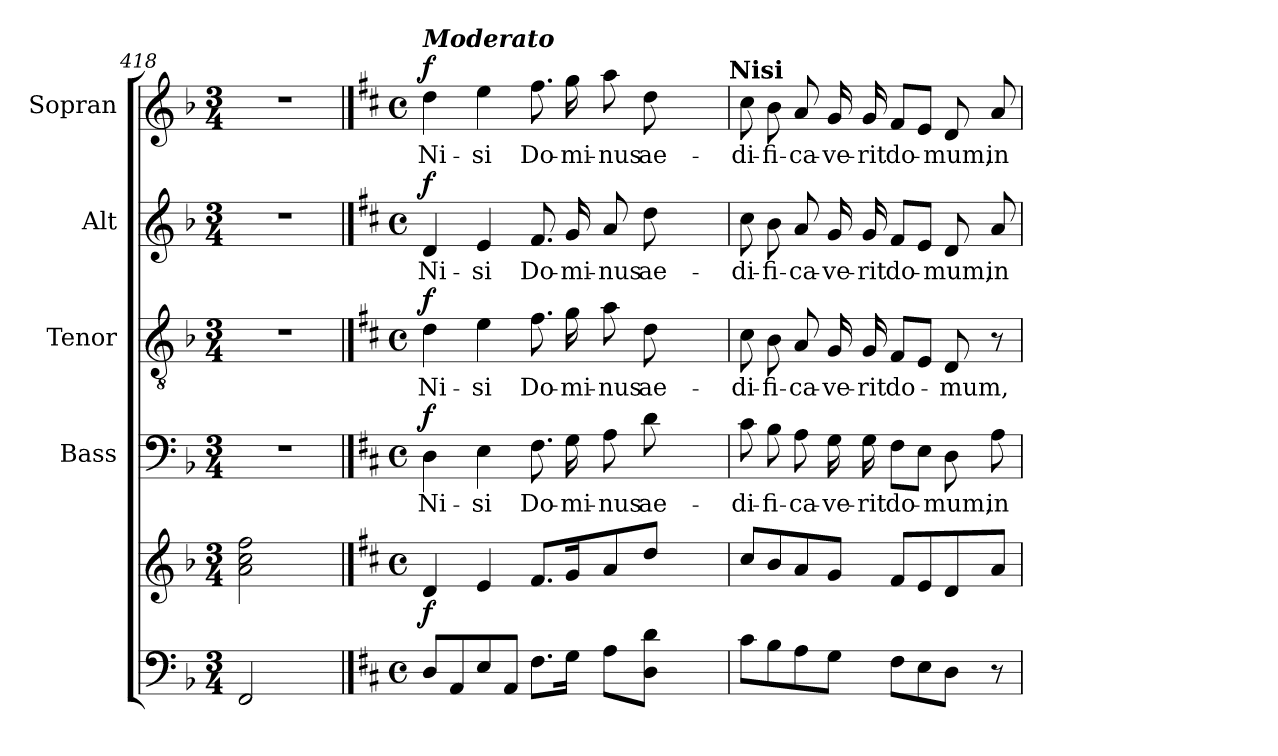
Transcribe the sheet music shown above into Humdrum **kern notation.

**kern	**kern	**dynam	**kern	**text	**dynam	**kern	**text	**dynam	**kern	**text	**dynam	**kern	**text	**dynam
*part5	*part5	*part5	*part4	*part4	*part4	*part3	*part3	*part3	*part2	*part2	*part2	*part1	*part1	*part1
*staff6	*staff5	*staff5/6	*staff4	*staff4	*staff4	*staff3	*staff3	*staff3	*staff2	*staff2	*staff2	*staff1	*staff1	*staff1
*	*	*	*I"Bass	*	*	*I"Tenor	*	*	*I"Alt	*	*	*I"Sopran	*	*
*	*	*	*I'B.	*	*	*I'T.	*	*	*I'A.	*	*	*I'S.	*	*
*clefF4	*clefG2	*	*clefF4	*	*	*clefGv2	*	*	*clefG2	*	*	*clefG2	*	*
*k[b-]	*k[b-]	*	*k[b-]	*	*	*k[b-]	*	*	*k[b-]	*	*	*k[b-]	*	*
*F:	*F:	*	*F:	*	*	*F:	*	*	*F:	*	*	*F:	*	*
*M3/4	*M3/4	*	*M3/4	*	*	*M3/4	*	*	*M3/4	*	*	*M3/4	*	*
=418	=418	=418	=418	=418	=418	=418	=418	=418	=418	=418	=418	=418	=418	=418
2FF/	2a\ 2cc\ 2ff\	.	2.r	.	.	2.r	.	.	2.r	.	.	2.r	.	.
4ryy	4ryy	.	.	.	.	.	.	.	.	.	.	.	.	.
!!LO:PB:g=z
==419	==419	==419	==419	==419	==419	==419	==419	==419	==419	==419	==419	==419	==419	==419
*k[f#c#]	*k[f#c#]	*	*k[f#c#]	*	*	*k[f#c#]	*	*	*k[f#c#]	*	*	*k[f#c#]	*	*
*D:	*D:	*	*D:	*	*	*D:	*	*	*D:	*	*	*D:	*	*
*M4/4	*M4/4	*	*M4/4	*	*	*M4/4	*	*	*M4/4	*	*	*M4/4	*	*
*met(c)	*met(c)	*	*met(c)	*	*	*met(c)	*	*	*met(c)	*	*	*met(c)	*	*
!	!	!	!	!	!	!	!	!	!	!	!	!LO:TX:a:Bi:t=Moderato	!	!
!	!	!LO:DY:b	!	!LO:LY:b	!LO:DY:a	!	!LO:LY:b	!LO:DY:a	!	!LO:LY:b	!LO:DY:a	!	!LO:LY:b	!LO:DY:a
8D/L	4d/	f	4D\	Ni-	f	4d\	Ni-	f	4d/	Ni-	f	4dd\	Ni-	f
8AA/	.	.	.	.	.	.	.	.	.	.	.	.	.	.
!	!	!	!	!LO:LY:b	!	!	!LO:LY:b	!	!	!LO:LY:b	!	!	!LO:LY:b	!
8E/	4e/	.	4E\	-si	.	4e\	-si	.	4e/	-si	.	4ee\	-si	.
8AA/J	.	.	.	.	.	.	.	.	.	.	.	.	.	.
!	!	!	!	!LO:LY:b	!	!	!LO:LY:b	!	!	!LO:LY:b	!	!	!LO:LY:b	!
8.F#\L	8.f#/L	.	8.F#\	Do-	.	8.f#\	Do-	.	8.f#/	Do-	.	8.ff#\	Do-	.
!	!	!	!	!LO:LY:b	!	!	!LO:LY:b	!	!	!LO:LY:b	!	!	!LO:LY:b	!
16G\Jk	16g/k	.	16G\	-mi-	.	16g\	-mi-	.	16g/	-mi-	.	16gg\	-mi-	.
!	!	!	!	!LO:LY:b	!	!	!LO:LY:b	!	!	!LO:LY:b	!	!	!LO:LY:b	!
8A\L	8a/	.	8A\	-nus	.	8a\	-nus	.	8a/	-nus	.	8aa\	-nus	.
!	!	!	!	!LO:LY:b	!	!	!LO:LY:b	!	!	!LO:LY:b	!	!	!LO:LY:b	!
8D\ 8d\J	8dd/J	.	8d\	ae-	.	8d\	ae-	.	8dd\	ae-	.	8dd\	ae-	.
4..ryy	4..ryy	.	4..ryy	.	.	4..ryy	.	.	4..ryy	.	.	4..ryy	.	.
!	!	!	!	!	!	!	!	!	!	!	!	!LO:TX:a:B:t=Nisi	!	!
=420	=420	=420	=420	=420	=420	=420	=420	=420	=420	=420	=420	=420	=420	=420
!	!	!	!	!LO:LY:b	!	!	!LO:LY:b	!	!	!LO:LY:b	!	!	!LO:LY:b	!
8c#\L	8cc#/L	.	8c#\	-di-	.	8c#\	-di-	.	8cc#\	-di-	.	8cc#\	-di-	.
!	!	!	!	!LO:LY:b	!	!	!LO:LY:b	!	!	!LO:LY:b	!	!	!LO:LY:b	!
8B\	8b/	.	8B\	-fi-	.	8B\	-fi-	.	8b\	-fi-	.	8b\	-fi-	.
!	!	!	!	!LO:LY:b	!	!	!LO:LY:b	!	!	!LO:LY:b	!	!	!LO:LY:b	!
8A\	8a/	.	8A\	-ca-	.	8A/	-ca-	.	8a/	-ca-	.	8a/	-ca-	.
!	!	!	!	!LO:LY:b	!	!	!LO:LY:b	!	!	!LO:LY:b	!	!	!LO:LY:b	!
8G\J	8g/J	.	16G\	-ve-	.	16G/	-ve-	.	16g/	-ve-	.	16g/	-ve-	.
!	!	!	!	!LO:LY:b	!	!	!LO:LY:b	!	!	!LO:LY:b	!	!	!LO:LY:b	!
.	.	.	16G\	-rit	.	16G/	-rit	.	16g/	-rit	.	16g/	-rit	.
!	!	!	!	!LO:LY:b	!	!	!LO:LY:b	!	!	!LO:LY:b	!	!	!LO:LY:b	!
8F#\L	8f#/L	.	8F#\L	do-	.	8F#/L	do-	.	8f#/L	do-	.	8f#/L	do-	.
8E\	8e/	.	8E\J	.	.	8E/J	.	.	8e/J	.	.	8e/J	.	.
!	!	!	!	!LO:LY:b	!	!	!LO:LY:b	!	!	!LO:LY:b	!	!	!LO:LY:b	!
8D\J	8d/	.	8D\	-mum,	.	8D/	-mum,	.	8d/	-mum,	.	8d/	-mum,	.
!	!	!	!	!LO:LY:b	!	!	!	!	!	!LO:LY:b	!	!	!LO:LY:b	!
8r	8a/J	.	8A\	in-	.	8r	.	.	8a/	in-	.	8a/	in-	.
=	=	=	=	=	=	=	=	=	=	=	=	=	=	=
*-	*-	*-	*-	*-	*-	*-	*-	*-	*-	*-	*-	*-	*-	*-
